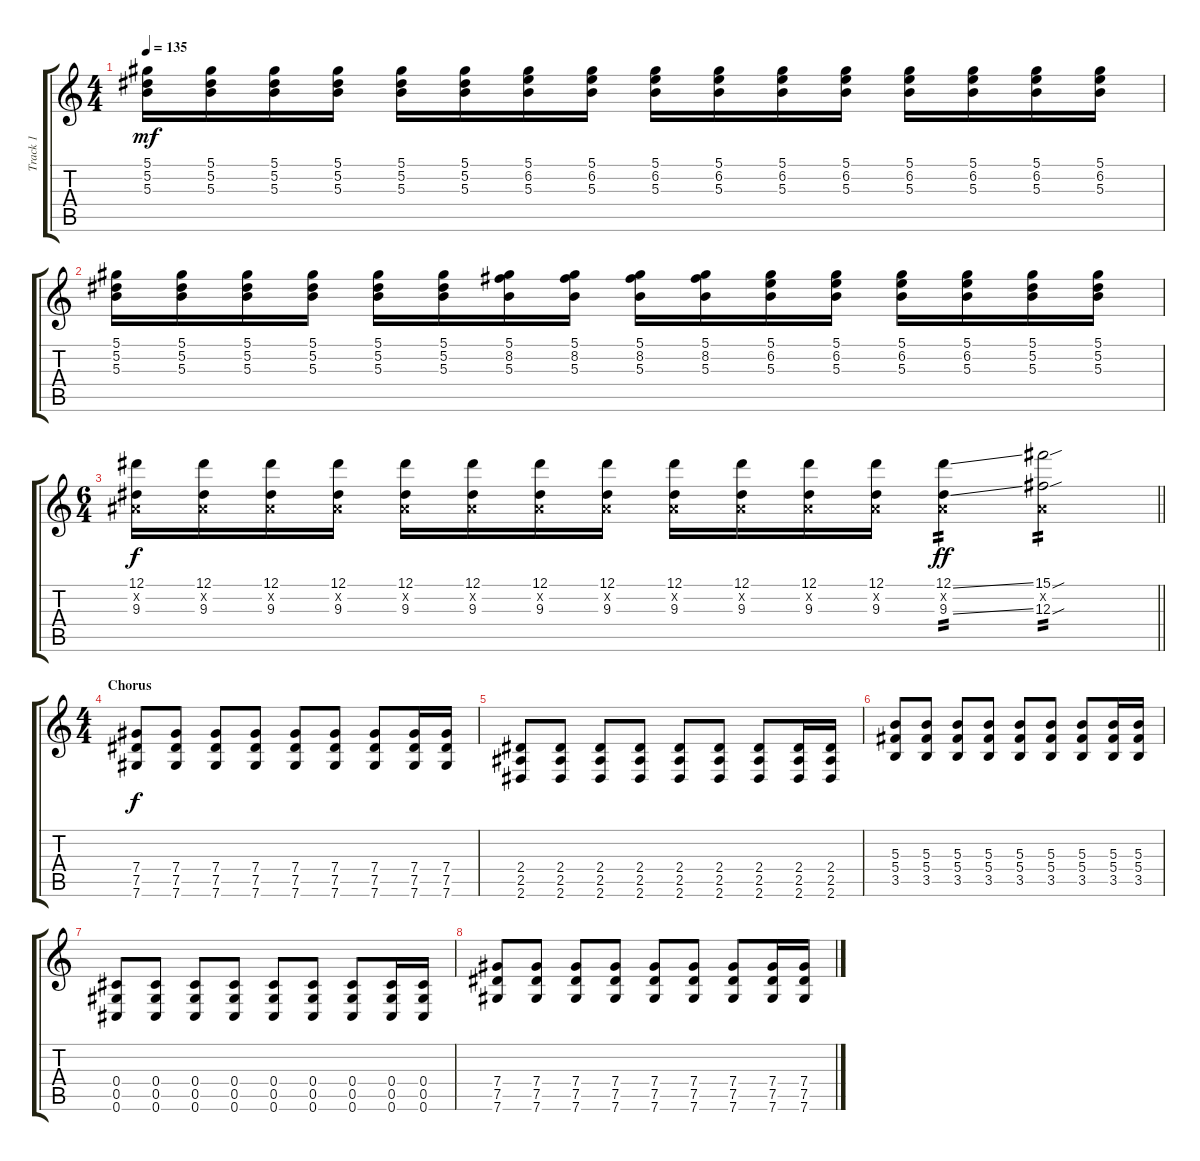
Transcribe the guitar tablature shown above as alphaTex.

\track ("Track 1" "Track 1") {instrument distortionguitar}
\staff {score tabs}
\tuning (Eb4 Bb3 Gb3 Db3 Ab2 Db2) {hide}
\ts (4 4)
\tempo 135
\clef g2
\ks c
(5.1 5.2 5.3).16{dy mf} (5.1 5.2 5.3).16 (5.1 5.2 5.3).16 (5.1 5.2 5.3).16 (5.1 5.2 5.3).16 (5.1 5.2 5.3).16 (5.1 6.2 5.3).16 (5.1 6.2 5.3).16 (5.1 6.2 5.3).16 (5.1 6.2 5.3).16 (5.1 6.2 5.3).16 (5.1 6.2 5.3).16 (5.1 6.2 5.3).16 (5.1 6.2 5.3).16 (5.1 6.2 5.3).16 (5.1 6.2 5.3).16 |
(5.1 5.2 5.3).16 (5.1 5.2 5.3).16 (5.1 5.2 5.3).16 (5.1 5.2 5.3).16 (5.1 5.2 5.3).16 (5.1 5.2 5.3).16 (5.1 8.2 5.3).16 (5.1 8.2 5.3).16 (5.1 8.2 5.3).16 (5.1 8.2 5.3).16 (5.1 6.2 5.3).16 (5.1 6.2 5.3).16 (5.1 6.2 5.3).16 (5.1 6.2 5.3).16 (5.1 5.2 5.3).16 (5.1 5.2 5.3).16 |
\ts (6 4)
\barLineRight lightlight
(12.1 0.2{x} 9.3).16{dy f} (12.1 0.2{x} 9.3).16 (12.1 0.2{x} 9.3).16 (12.1 0.2{x} 9.3).16 (12.1 0.2{x} 9.3).16 (12.1 0.2{x} 9.3).16 (12.1 0.2{x} 9.3).16 (12.1 0.2{x} 9.3).16 (12.1 0.2{x} 9.3).16 (12.1 0.2{x} 9.3).16 (12.1 0.2{x} 9.3).16 (12.1 0.2{x} 9.3).16 (12.1{ss} 0.2{x} 9.3{ss}).4{tp 2 dy ff} (15.1{sou} 0.2{x} 12.3{sou}).2{tp 2} |
\ts (4 4)
\section ("" "Chorus")
(7.4 7.5 7.6).8{dy f} (7.4 7.5 7.6).8 (7.4 7.5 7.6).8 (7.4 7.5 7.6).8 (7.4 7.5 7.6).8 (7.4 7.5 7.6).8 (7.4 7.5 7.6).8 (7.4 7.5 7.6).16 (7.4 7.5 7.6).16 |
(2.4 2.5 2.6).8 (2.4 2.5 2.6).8 (2.4 2.5 2.6).8 (2.4 2.5 2.6).8 (2.4 2.5 2.6).8 (2.4 2.5 2.6).8 (2.4 2.5 2.6).8 (2.4 2.5 2.6).16 (2.4 2.5 2.6).16 |
(5.3 5.4 3.5).8 (5.3 5.4 3.5).8 (5.3 5.4 3.5).8 (5.3 5.4 3.5).8 (5.3 5.4 3.5).8 (5.3 5.4 3.5).8 (5.3 5.4 3.5).8 (5.3 5.4 3.5).16 (5.3 5.4 3.5).16 |
(0.4 0.5 0.6).8 (0.4 0.5 0.6).8 (0.4 0.5 0.6).8 (0.4 0.5 0.6).8 (0.4 0.5 0.6).8 (0.4 0.5 0.6).8 (0.4 0.5 0.6).8 (0.4 0.5 0.6).16 (0.4 0.5 0.6).16 |
(7.4 7.5 7.6).8 (7.4 7.5 7.6).8 (7.4 7.5 7.6).8 (7.4 7.5 7.6).8 (7.4 7.5 7.6).8 (7.4 7.5 7.6).8 (7.4 7.5 7.6).8 (7.4 7.5 7.6).16 (7.4 7.5 7.6).16
